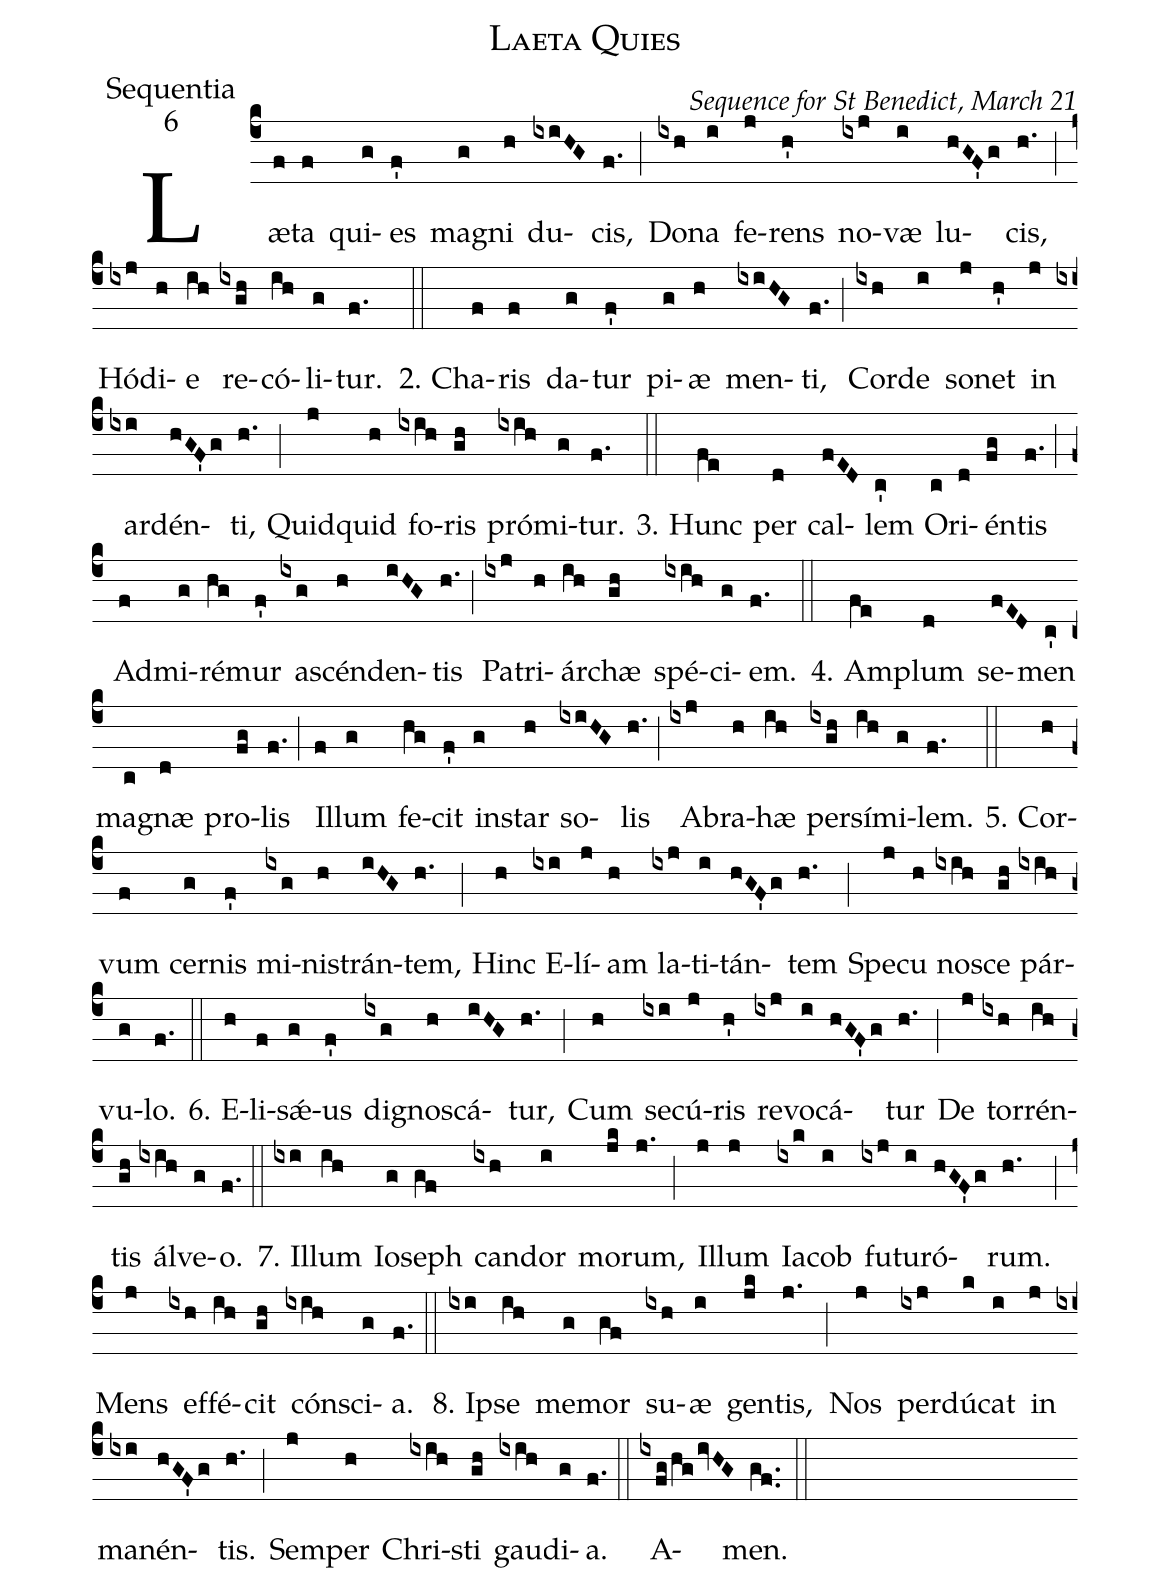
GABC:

name:Laeta Quies;
office-part:Sequentia;
mode:6;
commentary:Sequence for St Benedict, March 21;
%%
(c4)
L<sp>ae</sp>(f)ta(f) qui(g)es(f') ma(g)gni(h) du(ixiHG)cis,(f.) (;)
Do(ixh)na(i) fe(j)rens(h') no(ixj)v<sp>ae</sp>(i) lu(hGF'/g)cis,(h.) (;)
Hó(ixj)di(h)e(ih) re(ixgh)có(ih)li(g)tur.(f.) (::)
2. Cha(f)ris(f) da(g)tur(f') pi(g)<sp>ae</sp>(h) men(ixiHG)ti,(f.) (;)
Cor(ixh)de(i) so(j)net(h') in(j) ar(ixi)dén(hGF'/g)ti,(h.) (;)
Quid(j)quid(h) fo(ixih)ris(gh) pró(ixih)mi(g)tur.(f.) (::)
3. Hunc(fe) per(d) cal(fED)lem(c') O(c)ri(d)én(fg)tis(f.) (;)
Ad(f)mi(g)ré(hg)mur(f') a(ixg)scén(h)den(iHG)tis(h.) (;)
Pa(ixj)tri(h)ár(ih)ch<sp>ae</sp>(gh) spé(ixih)ci(g)em.(f.) (::)
4. Am(fe)plum(d) se(fED)men(c') ma(c)gn<sp>ae</sp>(d) pro(fg)lis(f.) (;)
Il(f)lum(g) fe(hg)cit(f') in(g)star(h) so(ixiHG)lis(h.) (;)
A(ixj)bra(h)h<sp>ae</sp>(ih) per(ixgh)sí(ih)mi(g)lem.(f.) (::)
5. Cor(h)vum(f) cer(g)nis(f') mi(ixg)ni(h)strán(iHG)tem,(h.) (;)
Hinc(h) E(ixi)lí(j)am(h) la(ixj)ti(i)tán(hGF'/g)tem(h.) (;)
Spe(j)cu(h) no(ixih)sce(gh) pár(ixih)vu(g)lo.(f.) (::)
6. E(h)li(f)s<sp>'ae</sp>(g)us(f') di(ixg)gno(h)scá(iHG)tur,(h.) (;)
Cum(h) se(ixi)cú(j)ris(h') re(ixj)vo(i)cá(hGF'/g)tur(h.) (;)
De(j) tor(ixh)rén(ih)tis(gh) ál(ixih)ve(g)o.(f.) (::)
7. Il(ixi)lum(ih) Io(g)seph(gf) can(ixh)dor(i) mo(jk)rum,(j.) (;)
Il(j)lum(j) Ia(ixk)cob(i) fu(ixj)tu(i)ró(hGF'/g)rum.(h.) (;)
Mens(j) ef(ixh)fé(ih)cit(gh) cón(ixih)sci(g)a.(f.) (::)
8. Ip(ixi)se(ih) me(g)mor(gf) su(ixh)<sp>ae</sp>(i) gen(jk)tis,(j.) (;)
Nos(j) per(ixj)dú(k)cat(i) in(j) ma(ixi)nén(hGF'/g)tis.(h.) (;)
Sem(j)per(h) Chri(ixih)sti(gh) gau(ixih)di(g)a.(f.) (::)
A(ixfg/hg/ivHG)men.(gf..) (::)
